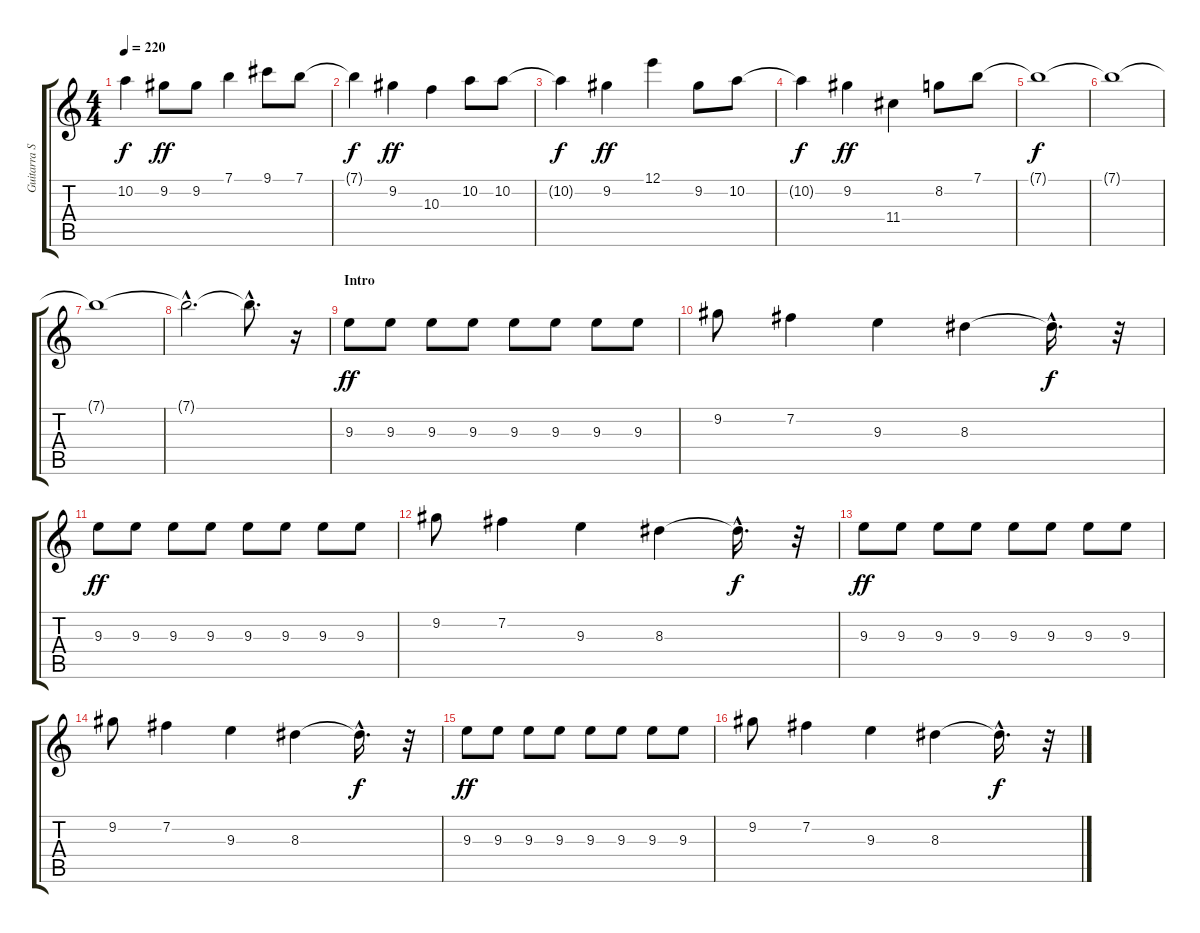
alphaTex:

\track ("Guitarra Solo" "Guitarra S") {instrument distortionguitar}
\staff {score tabs}
\tuning (E4 B3 G3 D3 A2 E2) {hide}
\ts (4 4)
\tempo 220
\clef g2
\ks c
10.2{t}.4{dy f} 9.2.8{dy ff} 9.2.8 7.1.4 9.1.8 7.1.8 |
7.1{t}.4{dy f} 9.2.4{dy ff} 10.3.4 10.2.8 10.2.8 |
10.2{t}.4{dy f} 9.2.4{dy ff} 12.1.4 9.2.8 10.2.8 |
10.2{t}.4{dy f} 9.2.4{dy ff} 11.4.4 8.2.8 7.1.8 |
7.1{t}.1{dy f} |
7.1{t}.1 |
7.1{t}.1 |
7.1{hac t}.2{d} 7.1{hac t}.8{d} r.16 |
\section ("" "Intro")
9.3.8{dy ff} 9.3.8 9.3.8 9.3.8 9.3.8 9.3.8 9.3.8 9.3.8 |
9.2.8 7.2.4 9.3.4 8.3.4 8.3{hac t}.16{d dy f} r.32 |
9.3.8{dy ff} 9.3.8 9.3.8 9.3.8 9.3.8 9.3.8 9.3.8 9.3.8 |
9.2.8 7.2.4 9.3.4 8.3.4 8.3{hac t}.16{d dy f} r.32 |
9.3.8{dy ff} 9.3.8 9.3.8 9.3.8 9.3.8 9.3.8 9.3.8 9.3.8 |
9.2.8 7.2.4 9.3.4 8.3.4 8.3{hac t}.16{d dy f} r.32 |
9.3.8{dy ff} 9.3.8 9.3.8 9.3.8 9.3.8 9.3.8 9.3.8 9.3.8 |
9.2.8 7.2.4 9.3.4 8.3.4 8.3{hac t}.16{d dy f} r.32
